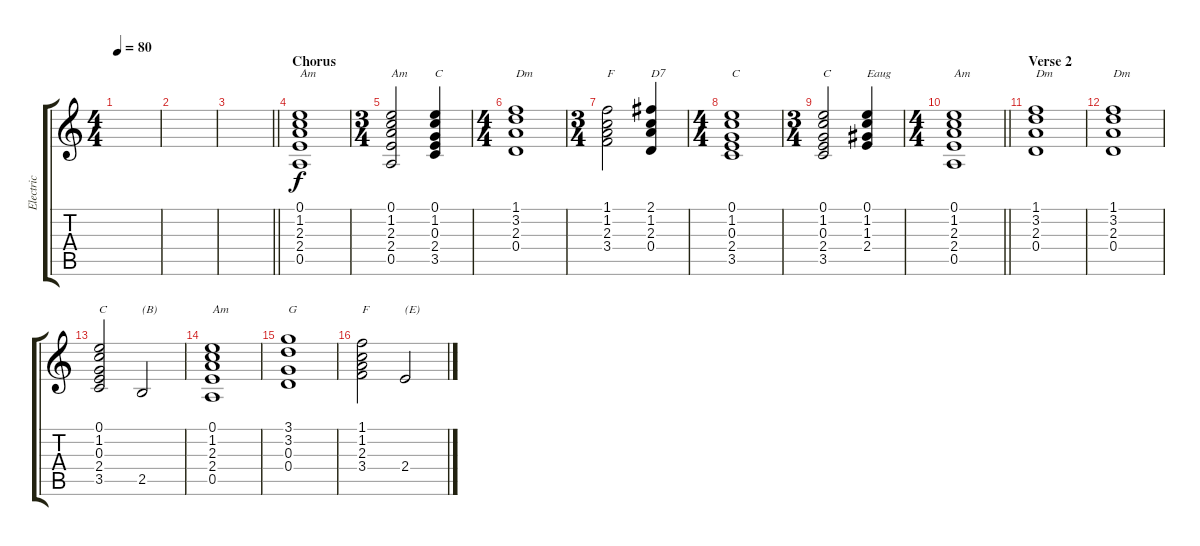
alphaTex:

\track ("Electric" "Electric") {instrument overdrivenguitar}
\staff {score tabs}
\tuning (E4 B3 G3 D3 A2 E2) {hide}
\ts (4 4)
\tempo 80
\clef g2
\ks c
|
|
\barLineRight lightlight
|
\section ("" "Chorus")
(0.1 1.2 2.3 2.4 0.5).1{txt "Am"} |
\ts (3 4)
(0.1 1.2 2.3 2.4 0.5).2{txt "Am"} (0.1 1.2 0.3 2.4 3.5).4{txt "C"} |
\ts (4 4)
(1.1 3.2 2.3 0.4).1{txt "Dm"} |
\ts (3 4)
(1.1 1.2 2.3 3.4).2{txt "F"} (2.1 1.2 2.3 0.4).4{txt "D7"} |
\ts (4 4)
(0.1 1.2 0.3 2.4 3.5).1{txt "C"} |
\ts (3 4)
(0.1 1.2 0.3 2.4 3.5).2{txt "C"} (0.1 1.2 1.3 2.4).4{txt "Eaug"} |
\ts (4 4)
\barLineRight lightlight
(0.1 1.2 2.3 2.4 0.5).1{txt "Am"} |
\section ("" "Verse 2")
(1.1 3.2 2.3 0.4).1{txt "Dm"} |
(1.1 3.2 2.3 0.4).1{txt "Dm"} |
(0.1 1.2 0.3 2.4 3.5).2{txt "C"} 2.5.2{txt "(B)"} |
(0.1 1.2 2.3 2.4 0.5).1{txt "Am"} |
(3.1 3.2 0.3 0.4).1{txt "G"} |
(1.1 1.2 2.3 3.4).2{txt "F"} 2.4.2{txt "(E)"}
